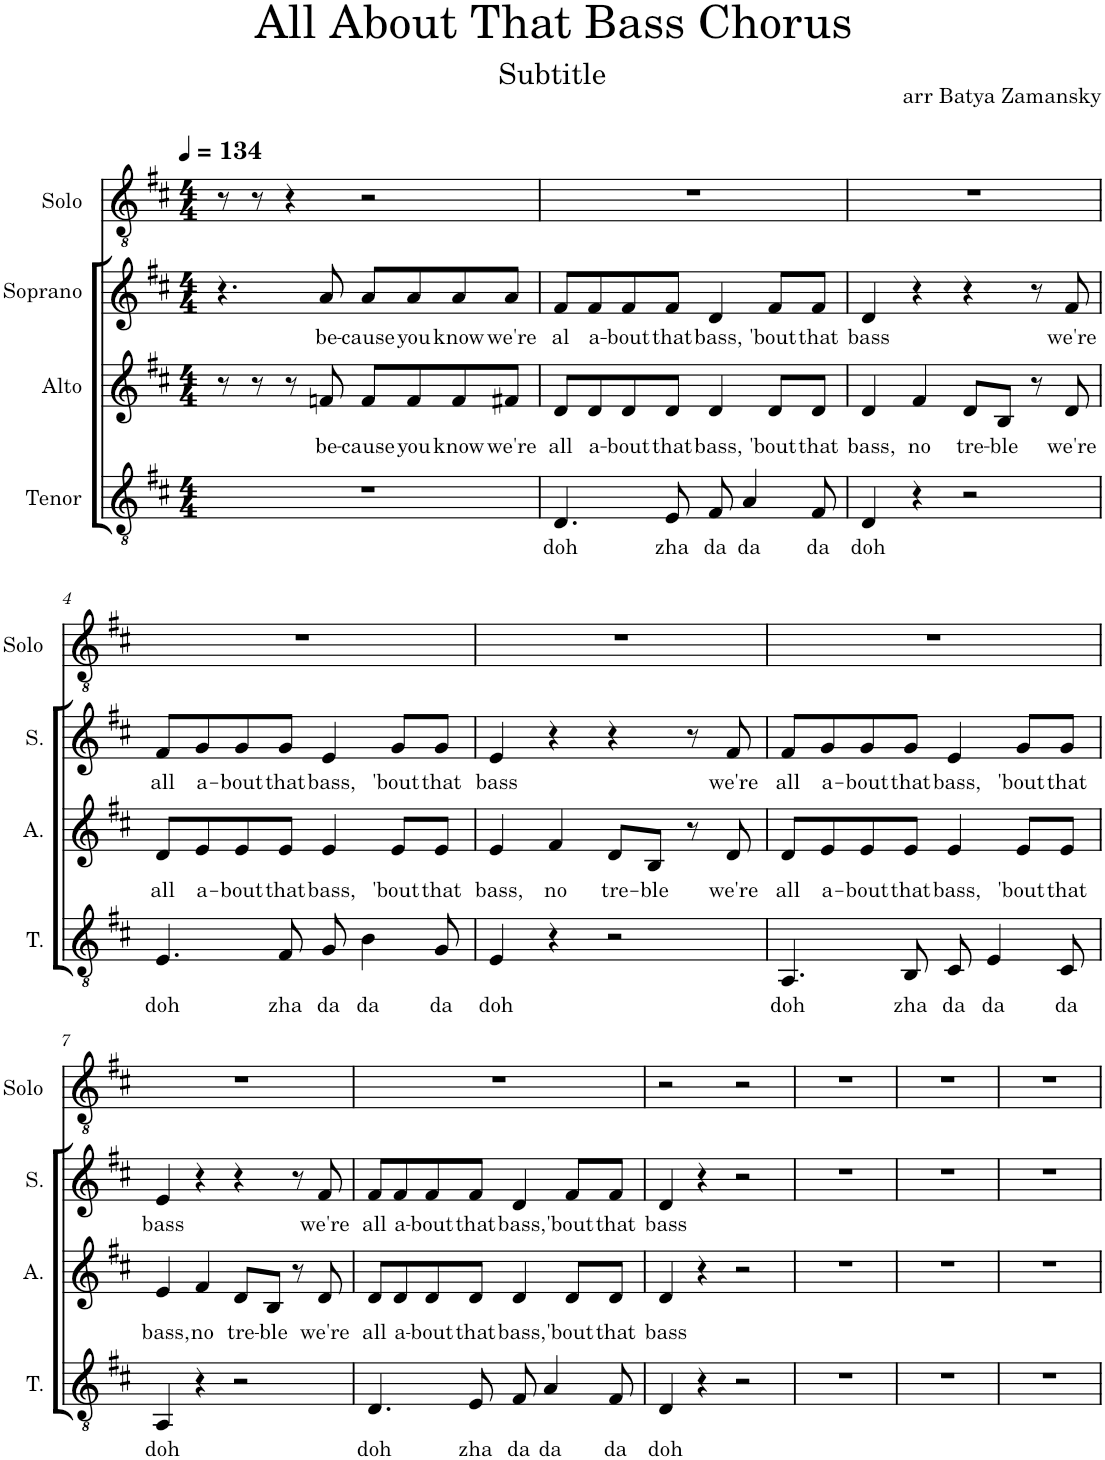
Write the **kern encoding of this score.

**kern	**text	**kern	**text	**kern	**text	**kern
*part4	*part4	*part3	*part3	*part2	*part2	*part1
*staff4	*staff4	*staff3	*staff3	*staff2	*staff2	*staff1
*I"Tenor	*	*I"Alto	*	*I"Soprano	*	*I"Solo
*I'T.	*	*I'A.	*	*I'S.	*	*I'Solo
*clefGv2	*	*clefG2	*	*clefG2	*	*clefGv2
*k[f#c#]	*	*k[f#c#]	*	*k[f#c#]	*	*k[f#c#]
*M4/4	*	*M4/4	*	*M4/4	*	*M4/4
*MM134	*	*MM134	*	*MM134	*	*MM134
=1	=1	=1	=1	=1	=1	=1
1r	.	8r	.	4.r	.	8r
.	.	8r	.	.	.	8r
.	.	8r	.	.	.	4r
!	!	!	!LO:LY:b	!	!LO:LY:b	!
.	.	8fn/	be-	8a/	be-	.
!	!	!	!LO:LY:b	!	!LO:LY:b	!
.	.	8f/L	-cause	8a/L	-cause	2r
!	!	!	!LO:LY:b	!	!LO:LY:b	!
.	.	8f/	you	8a/	you	.
!	!	!	!LO:LY:b	!	!LO:LY:b	!
.	.	8f/	know	8a/	know	.
!	!	!	!LO:LY:b	!	!LO:LY:b	!
.	.	8f#X/J	we're	8a/J	we're	.
=2	=2	=2	=2	=2	=2	=2
!	!LO:LY:b	!	!LO:LY:b	!	!LO:LY:b	!
4.D/	doh	8d/L	all	8f#/L	al	1r
!	!	!	!LO:LY:b	!	!LO:LY:b	!
.	.	8d/	a-	8f#/	a-	.
!	!	!	!LO:LY:b	!	!LO:LY:b	!
.	.	8d/	-bout	8f#/	-bout	.
!	!LO:LY:b	!	!LO:LY:b	!	!LO:LY:b	!
8E/	zha	8d/J	that	8f#/J	that	.
!	!LO:LY:b	!	!LO:LY:b	!	!LO:LY:b	!
8F#/	da	4d/	bass,	4d/	bass,	.
!	!LO:LY:b	!	!	!	!	!
4A/	da	.	.	.	.	.
!	!	!	!LO:LY:b	!	!LO:LY:b	!
.	.	8d/L	'bout	8f#/L	'bout	.
!	!LO:LY:b	!	!LO:LY:b	!	!LO:LY:b	!
8F#/	da	8d/J	that	8f#/J	that	.
=3	=3	=3	=3	=3	=3	=3
!	!LO:LY:b	!	!LO:LY:b	!	!LO:LY:b	!
4D/	doh	4d/	bass,	4d/	bass	1r
!	!	!	!LO:LY:b	!	!	!
4r	.	4f#/	no	4r	.	.
!	!	!	!LO:LY:b	!	!	!
2r	.	8d/L	tre-	4r	.	.
!	!	!	!LO:LY:b	!	!	!
.	.	8B/J	-ble	.	.	.
.	.	8r	.	8r	.	.
!	!	!	!LO:LY:b	!	!LO:LY:b	!
.	.	8d/	we're	8f#/	we're	.
!!LO:LB:g=z
=4	=4	=4	=4	=4	=4	=4
!	!LO:LY:b	!	!LO:LY:b	!	!LO:LY:b	!
4.E/	doh	8d/L	all	8f#/L	all	1r
!	!	!	!LO:LY:b	!	!LO:LY:b	!
.	.	8e/	a-	8g/	a-	.
!	!	!	!LO:LY:b	!	!LO:LY:b	!
.	.	8e/	-bout	8g/	-bout	.
!	!LO:LY:b	!	!LO:LY:b	!	!LO:LY:b	!
8F#/	zha	8e/J	that	8g/J	that	.
!	!LO:LY:b	!	!LO:LY:b	!	!LO:LY:b	!
8G/	da	4e/	bass,	4e/	bass,	.
!	!LO:LY:b	!	!	!	!	!
4B\	da	.	.	.	.	.
!	!	!	!LO:LY:b	!	!LO:LY:b	!
.	.	8e/L	'bout	8g/L	'bout	.
!	!LO:LY:b	!	!LO:LY:b	!	!LO:LY:b	!
8G/	da	8e/J	that	8g/J	that	.
=5	=5	=5	=5	=5	=5	=5
!	!LO:LY:b	!	!LO:LY:b	!	!LO:LY:b	!
4E/	doh	4e/	bass,	4e/	bass	1r
!	!	!	!LO:LY:b	!	!	!
4r	.	4f#/	no	4r	.	.
!	!	!	!LO:LY:b	!	!	!
2r	.	8d/L	tre-	4r	.	.
!	!	!	!LO:LY:b	!	!	!
.	.	8B/J	-ble	.	.	.
.	.	8r	.	8r	.	.
!	!	!	!LO:LY:b	!	!LO:LY:b	!
.	.	8d/	we're	8f#/	we're	.
=6	=6	=6	=6	=6	=6	=6
!	!LO:LY:b	!	!LO:LY:b	!	!LO:LY:b	!
4.AA/	doh	8d/L	all	8f#/L	all	1r
!	!	!	!LO:LY:b	!	!LO:LY:b	!
.	.	8e/	a-	8g/	a-	.
!	!	!	!LO:LY:b	!	!LO:LY:b	!
.	.	8e/	-bout	8g/	-bout	.
!	!LO:LY:b	!	!LO:LY:b	!	!LO:LY:b	!
8BB/	zha	8e/J	that	8g/J	that	.
!	!LO:LY:b	!	!LO:LY:b	!	!LO:LY:b	!
8C#/	da	4e/	bass,	4e/	bass,	.
!	!LO:LY:b	!	!	!	!	!
4E/	da	.	.	.	.	.
!	!	!	!LO:LY:b	!	!LO:LY:b	!
.	.	8e/L	'bout	8g/L	'bout	.
!	!LO:LY:b	!	!LO:LY:b	!	!LO:LY:b	!
8C#/	da	8e/J	that	8g/J	that	.
!!LO:LB:g=z
=7	=7	=7	=7	=7	=7	=7
!	!LO:LY:b	!	!LO:LY:b	!	!LO:LY:b	!
4AA/	doh	4e/	bass,	4e/	bass	1r
!	!	!	!LO:LY:b	!	!	!
4r	.	4f#/	no	4r	.	.
!	!	!	!LO:LY:b	!	!	!
2r	.	8d/L	tre-	4r	.	.
!	!	!	!LO:LY:b	!	!	!
.	.	8B/J	-ble	.	.	.
.	.	8r	.	8r	.	.
!	!	!	!LO:LY:b	!	!LO:LY:b	!
.	.	8d/	we're	8f#/	we're	.
=8	=8	=8	=8	=8	=8	=8
!	!LO:LY:b	!	!LO:LY:b	!	!LO:LY:b	!
4.D/	doh	8d/L	all	8f#/L	all	1r
!	!	!	!LO:LY:b	!	!LO:LY:b	!
.	.	8d/	a-	8f#/	a-	.
!	!	!	!LO:LY:b	!	!LO:LY:b	!
.	.	8d/	-bout	8f#/	-bout	.
!	!LO:LY:b	!	!LO:LY:b	!	!LO:LY:b	!
8E/	zha	8d/J	that	8f#/J	that	.
!	!LO:LY:b	!	!LO:LY:b	!	!LO:LY:b	!
8F#/	da	4d/	bass,	4d/	bass,	.
!	!LO:LY:b	!	!	!	!	!
4A/	da	.	.	.	.	.
!	!	!	!LO:LY:b	!	!LO:LY:b	!
.	.	8d/L	'bout	8f#/L	'bout	.
!	!LO:LY:b	!	!LO:LY:b	!	!LO:LY:b	!
8F#/	da	8d/J	that	8f#/J	that	.
=9	=9	=9	=9	=9	=9	=9
!	!LO:LY:b	!	!LO:LY:b	!	!LO:LY:b	!
4D/	doh	4d/	bass	4d/	bass	2r
4r	.	4r	.	4r	.	.
2r	.	2r	.	2r	.	2r
=10	=10	=10	=10	=10	=10	=10
1r	.	1r	.	1r	.	1r
=11	=11	=11	=11	=11	=11	=11
1r	.	1r	.	1r	.	1r
=12	=12	=12	=12	=12	=12	=12
1r	.	1r	.	1r	.	1r
=	=	=	=	=	=	=
*-	*-	*-	*-	*-	*-	*-
